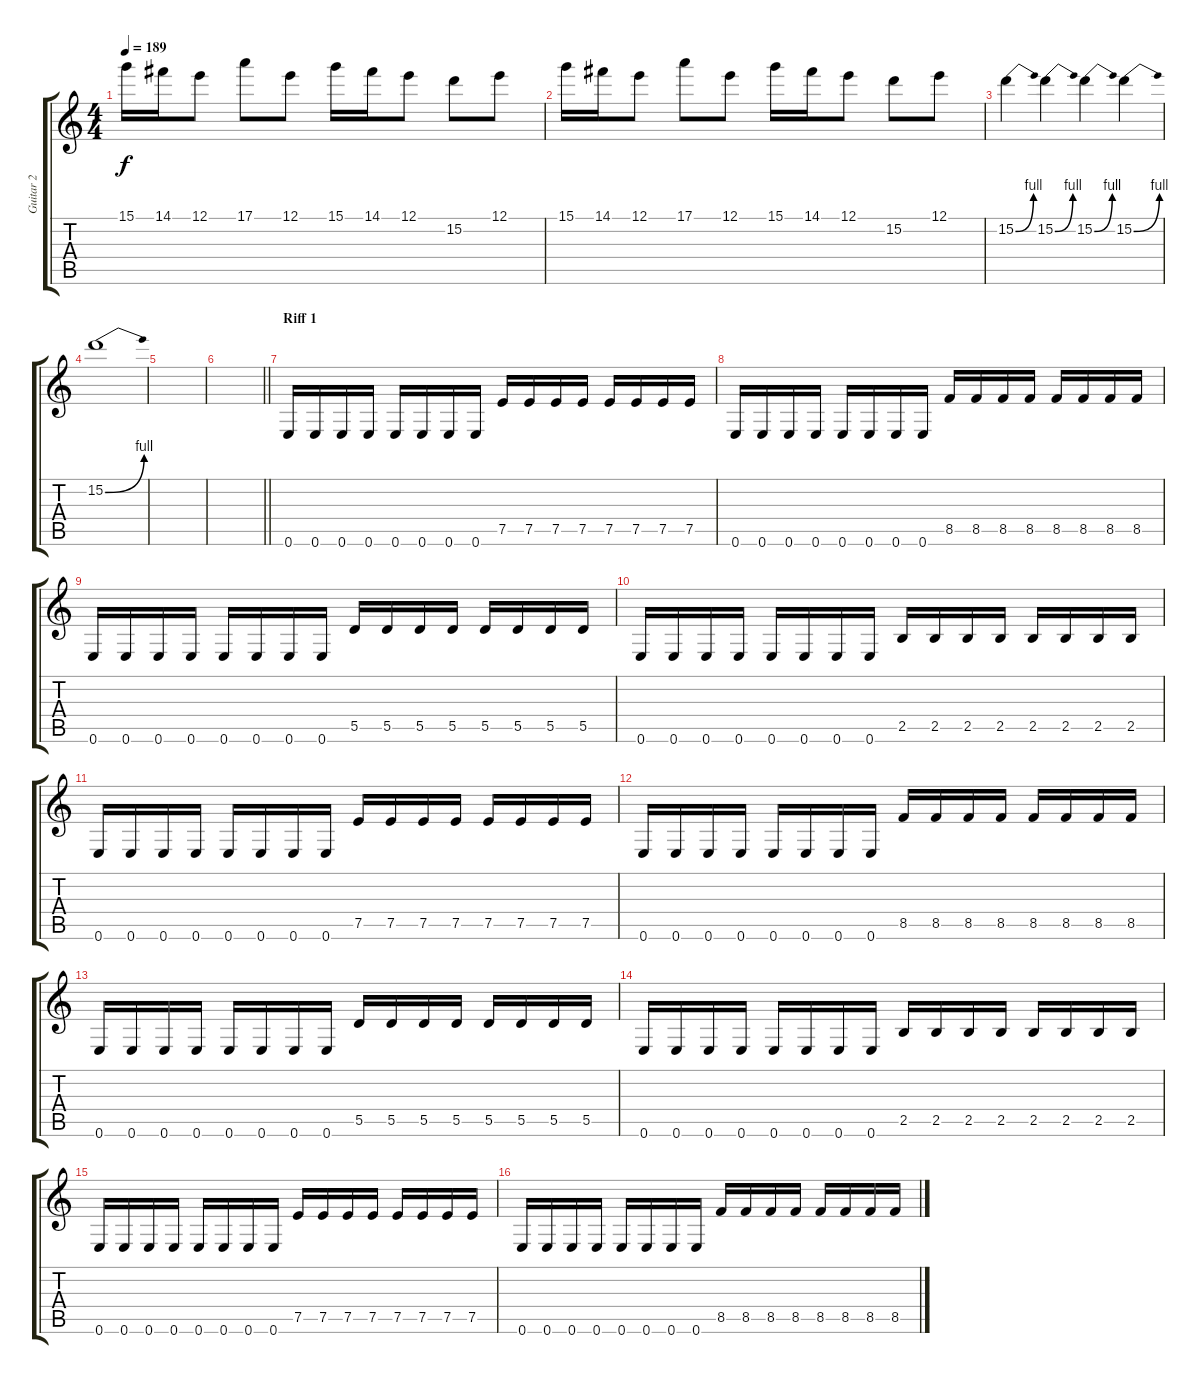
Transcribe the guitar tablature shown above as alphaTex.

\track ("Guitar 2" "Guitar 2") {instrument overdrivenguitar}
\staff {score tabs}
\tuning (E4 B3 G3 D3 A2 E2) {hide}
\ts (4 4)
\tempo 189
\clef g2
\ks c
15.1.16{dy f} 14.1.16 12.1.8 17.1.8 12.1.8 15.1.16 14.1.16 12.1.8 15.2.8 12.1.8 |
15.1.16 14.1.16 12.1.8 17.1.8 12.1.8 15.1.16 14.1.16 12.1.8 15.2.8 12.1.8 |
15.2{be (bend 0 0 60 4)}.4 15.2{be (bend 0 0 60 4)}.4 15.2{be (bend 0 0 60 4)}.4 15.2{be (bend 0 0 60 4)}.4 |
15.2{be (bend 0 0 60 4)}.1 |
|
\barLineRight lightlight
|
\section ("" "Riff 1")
0.6.16 0.6.16 0.6.16 0.6.16 0.6.16 0.6.16 0.6.16 0.6.16 7.5.16 7.5.16 7.5.16 7.5.16 7.5.16 7.5.16 7.5.16 7.5.16 |
0.6.16 0.6.16 0.6.16 0.6.16 0.6.16 0.6.16 0.6.16 0.6.16 8.5.16 8.5.16 8.5.16 8.5.16 8.5.16 8.5.16 8.5.16 8.5.16 |
0.6.16 0.6.16 0.6.16 0.6.16 0.6.16 0.6.16 0.6.16 0.6.16 5.5.16 5.5.16 5.5.16 5.5.16 5.5.16 5.5.16 5.5.16 5.5.16 |
0.6.16 0.6.16 0.6.16 0.6.16 0.6.16 0.6.16 0.6.16 0.6.16 2.5.16 2.5.16 2.5.16 2.5.16 2.5.16 2.5.16 2.5.16 2.5.16 |
0.6.16 0.6.16 0.6.16 0.6.16 0.6.16 0.6.16 0.6.16 0.6.16 7.5.16 7.5.16 7.5.16 7.5.16 7.5.16 7.5.16 7.5.16 7.5.16 |
0.6.16 0.6.16 0.6.16 0.6.16 0.6.16 0.6.16 0.6.16 0.6.16 8.5.16 8.5.16 8.5.16 8.5.16 8.5.16 8.5.16 8.5.16 8.5.16 |
0.6.16 0.6.16 0.6.16 0.6.16 0.6.16 0.6.16 0.6.16 0.6.16 5.5.16 5.5.16 5.5.16 5.5.16 5.5.16 5.5.16 5.5.16 5.5.16 |
0.6.16 0.6.16 0.6.16 0.6.16 0.6.16 0.6.16 0.6.16 0.6.16 2.5.16 2.5.16 2.5.16 2.5.16 2.5.16 2.5.16 2.5.16 2.5.16 |
0.6.16 0.6.16 0.6.16 0.6.16 0.6.16 0.6.16 0.6.16 0.6.16 7.5.16 7.5.16 7.5.16 7.5.16 7.5.16 7.5.16 7.5.16 7.5.16 |
0.6.16 0.6.16 0.6.16 0.6.16 0.6.16 0.6.16 0.6.16 0.6.16 8.5.16 8.5.16 8.5.16 8.5.16 8.5.16 8.5.16 8.5.16 8.5.16
